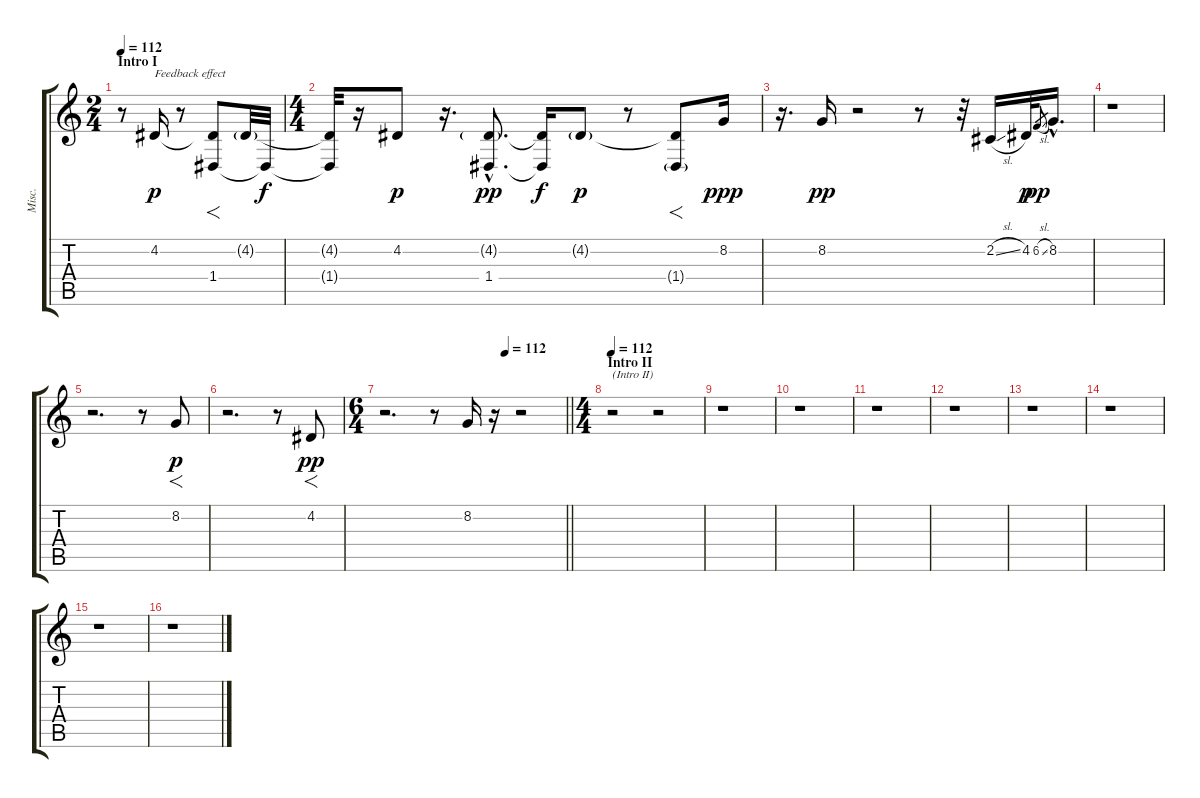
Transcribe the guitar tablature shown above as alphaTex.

\track ("Misc." "Misc.") {instrument lead6voice}
\staff {score tabs}
\tuning (E4 B3 G3 D3 A2 E2) {hide}
\ts (2 4)
\section ("" "Intro I")
\tempo 112
\tempo 96
\tempo 112
\clef g2
\ks c
r.8{dy p instrument lead6voice} 4.2.16{txt "Feedback effect" volume 16 balance 10 instrument guitarharmonics} r.8 (4.2{t} 1.4).8{f} 4.2{g}.32 1.4{t}.32{dy f} |
\ts (4 4)
(4.2{t} 1.4{t}).32 r.16 4.2.8{dy p} r.16{d} (4.2{g hac} 1.4{hac}).8{d dy pp} (4.2{t} 1.4{t}).16{dy f} 4.2{g}.8{dy p} r.8 (4.2{t} 1.4{g}).8{f} 8.2.16{dy ppp} |
r.16{d} 8.2.16{dy pp} r.2 r.8 r.32 2.2{sl}.16{balance 7} 4.2.32{dy p} 6.2{sl}.8{gr dy pp} 8.2{hac}.16{d} |
r.1{balance 10} |
r.2{d} r.8 8.2.8{f dy p} |
r.2{d} r.8 4.2.8{f dy pp} |
\ts (6 4)
\tempo (112 0.6666666666666666)
\barLineRight lightlight
r.2{d} r.8 8.2.16 r.16 r.2 |
\ts (4 4)
\section ("" "Intro II")
\tempo 112
r.2{txt "(Intro II)"} r.2 |
r.1 |
r.1 |
r.1 |
r.1 |
r.1 |
r.1 |
r.1 |
r.1
